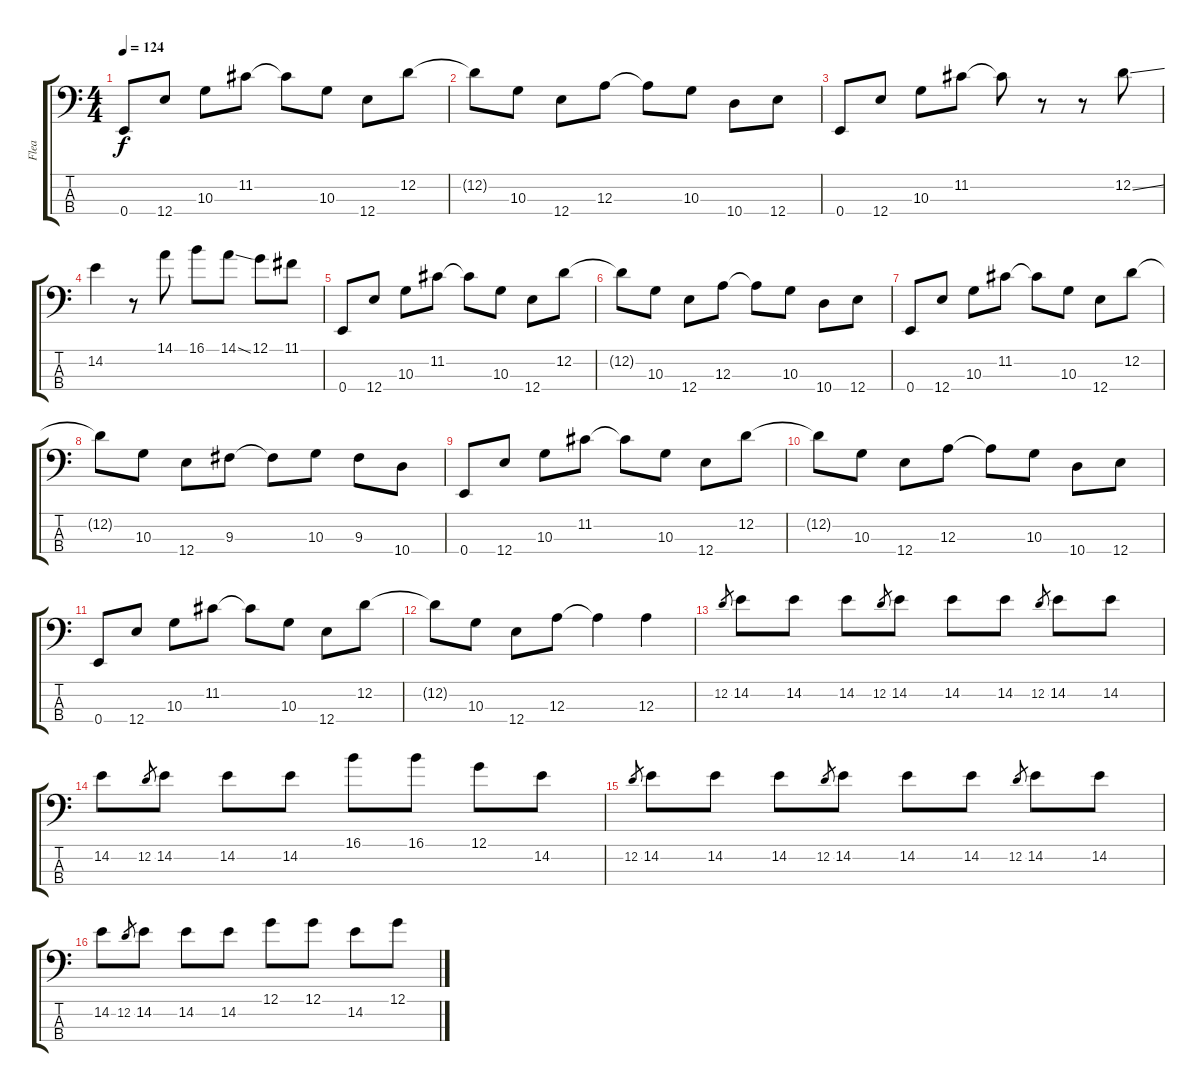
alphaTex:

\track ("Flea" "Flea") {instrument electricbassfinger}
\staff {score tabs}
\tuning (G2 D2 A1 E1) {hide}
\ts (4 4)
\tempo 124
\clef f4
\ks c
0.4.8{dy f} 12.4.8 10.3.8 11.2.8 11.2{t}.8 10.3.8 12.4.8 12.2.8 |
12.2{t}.8 10.3.8 12.4.8 12.3.8 12.3{t}.8 10.3.8 10.4.8 12.4.8 |
0.4.8 12.4.8 10.3.8 11.2.8 11.2{t}.8 r.8 r.8 12.2{ss}.8 |
14.2.4 r.8 14.1.8 16.1.8 14.1{ss}.8 12.1.8 11.1.8 |
0.4.8 12.4.8 10.3.8 11.2.8 11.2{t}.8 10.3.8 12.4.8 12.2.8 |
12.2{t}.8 10.3.8 12.4.8 12.3.8 12.3{t}.8 10.3.8 10.4.8 12.4.8 |
0.4.8 12.4.8 10.3.8 11.2.8 11.2{t}.8 10.3.8 12.4.8 12.2.8 |
12.2{t}.8 10.3.8 12.4.8 9.3.8 9.3{t}.8 10.3.8 9.3.8 10.4.8 |
0.4.8 12.4.8 10.3.8 11.2.8 11.2{t}.8 10.3.8 12.4.8 12.2.8 |
12.2{t}.8 10.3.8 12.4.8 12.3.8 12.3{t}.8 10.3.8 10.4.8 12.4.8 |
0.4.8 12.4.8 10.3.8 11.2.8 11.2{t}.8 10.3.8 12.4.8 12.2.8 |
12.2{t}.8 10.3.8 12.4.8 12.3.8 12.3{t}.4 12.3.4 |
12.2.8{gr} 14.2.8 14.2.8 14.2.8 12.2.8{gr} 14.2.8 14.2.8 14.2.8 12.2.8{gr} 14.2.8 14.2.8 |
14.2.8 12.2.8{gr} 14.2.8 14.2.8 14.2.8 16.1.8 16.1.8 12.1.8 14.2.8 |
12.2.8{gr} 14.2.8 14.2.8 14.2.8 12.2.8{gr} 14.2.8 14.2.8 14.2.8 12.2.8{gr} 14.2.8 14.2.8 |
14.2.8 12.2.8{gr} 14.2.8 14.2.8 14.2.8 12.1.8 12.1.8 14.2.8 12.1.8
